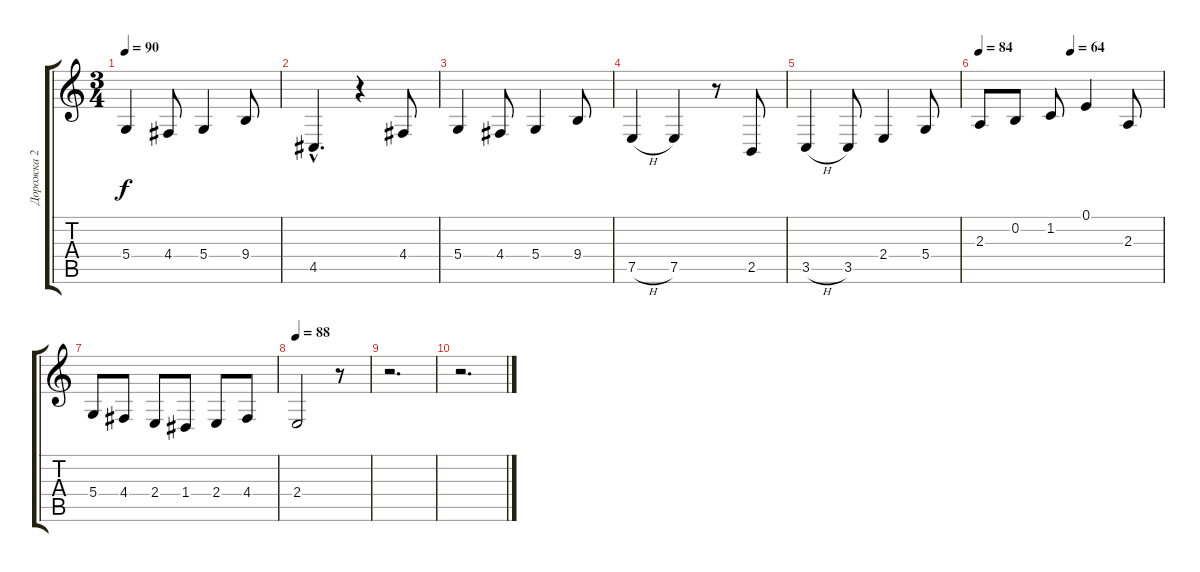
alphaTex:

\track ("Дорожка 2" "Дорожка 2") {instrument violin}
\staff {score tabs}
\tuning (E4 B3 G3 D3 A2 E2) {hide}
\ts (3 4)
\tempo 90
\clef g2
\ks c
5.4.4{dy f} 4.4.8 5.4.4 9.4.8 |
4.5{hac}.4{d} r.4 4.4.8 |
5.4.4 4.4.8 5.4.4 9.4.8 |
7.5{h}.4 7.5.4 r.8 2.5.8 |
3.5{h}.4 3.5.8 2.4.4 5.4.8 |
\tempo 84
\tempo (64 0.5)
2.3.8 0.2.8 1.2.8 0.1.4 2.3.8 |
5.4.8 4.4.8 2.4.8 1.4.8 2.4.8 4.4.8 |
\tempo 88
2.4.2 r.8 |
r.2{d} |
r.2{d}
